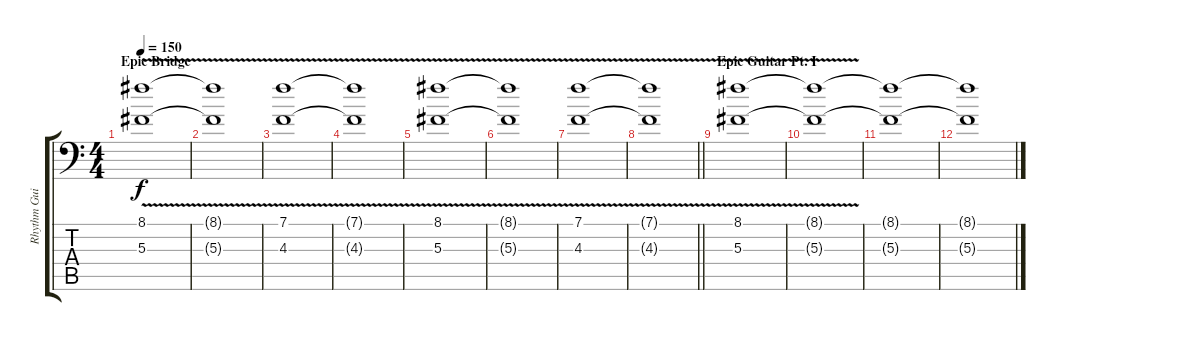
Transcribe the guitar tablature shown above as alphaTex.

\track ("Rhythm Guitar I" "Rhythm Gui") {instrument distortionguitar}
\staff {score tabs}
\tuning (Bb3 F3 Db3 Ab2 Eb2 Bb1) {hide}
\ts (4 4)
\section ("" "Epic Bridge")
\tempo 150
\clef f4
\ks c
(8.1{v} 5.3{v}).1{dy f volume 16} |
(8.1{t} 5.3{t}).1 |
(7.1{v} 4.3{v}).1 |
(7.1{t} 4.3{t}).1 |
(8.1{v} 5.3{v}).1 |
(8.1{t} 5.3{t}).1 |
(7.1{v} 4.3{v}).1 |
\barLineRight lightlight
(7.1{t} 4.3{t}).1 |
\section ("" "Epic Guitar Pt. I")
(8.1{v} 5.3{v}).1 |
(8.1{t} 5.3{t}).1 |
(8.1{t} 5.3{t}).1{volume 0} |
(8.1{t} 5.3{t}).1
